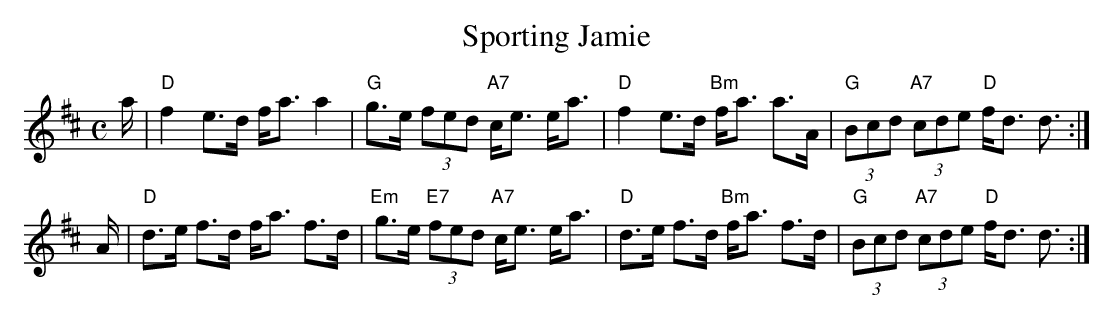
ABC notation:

X:1
T: Sporting Jamie
M: C
L: 1/16
K: D
a \
| "D"f4  e3d     fa3 a4  | "G"g3e          (3f2e2d2 "A7"ce3 ea3 \
| "D"f4  e3d "Bm"fa3 a3A | "G"(3B2c2d2 "A7"(3c2d2e2  "D"fd3 d3 :|
A \
| "D"d3e f3d     fa3 f3d | "Em"g3e     "E7"(3f2e2d2 "A7"ce3 ea3 \
| "D"d3e f3d "Bm"fa3 f3d | "G"(3B2c2d2 "A7"(3c2d2e2  "D"fd3 d3 :|
